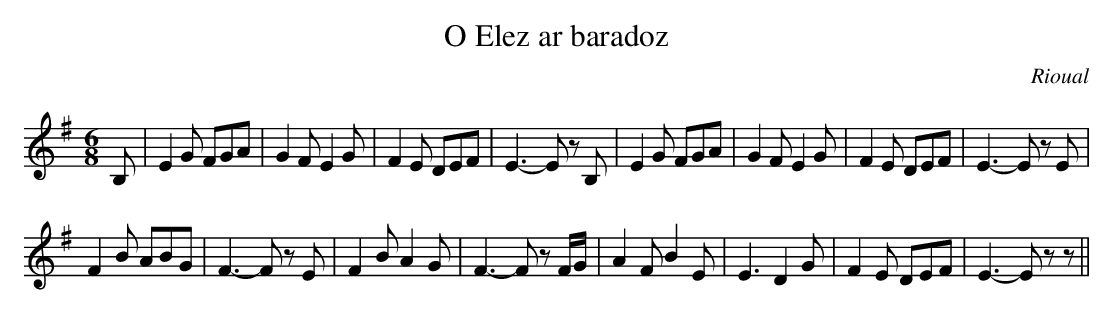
X:1
T:O Elez ar baradoz
C:Rioual
M:6/8
L:1/8
K:Em
B,|E2G FGA|G2F E2G|F2E DEF|E3- Ez B,|E2G FGA|G2F E2G|F2E DEF|E3- Ez E|
F2B ABG|F3- Fz E|F2B A2G|F3- Fz F/G/|A2F B2E|E3 D2G|F2E DEF|E3- Ezz||
